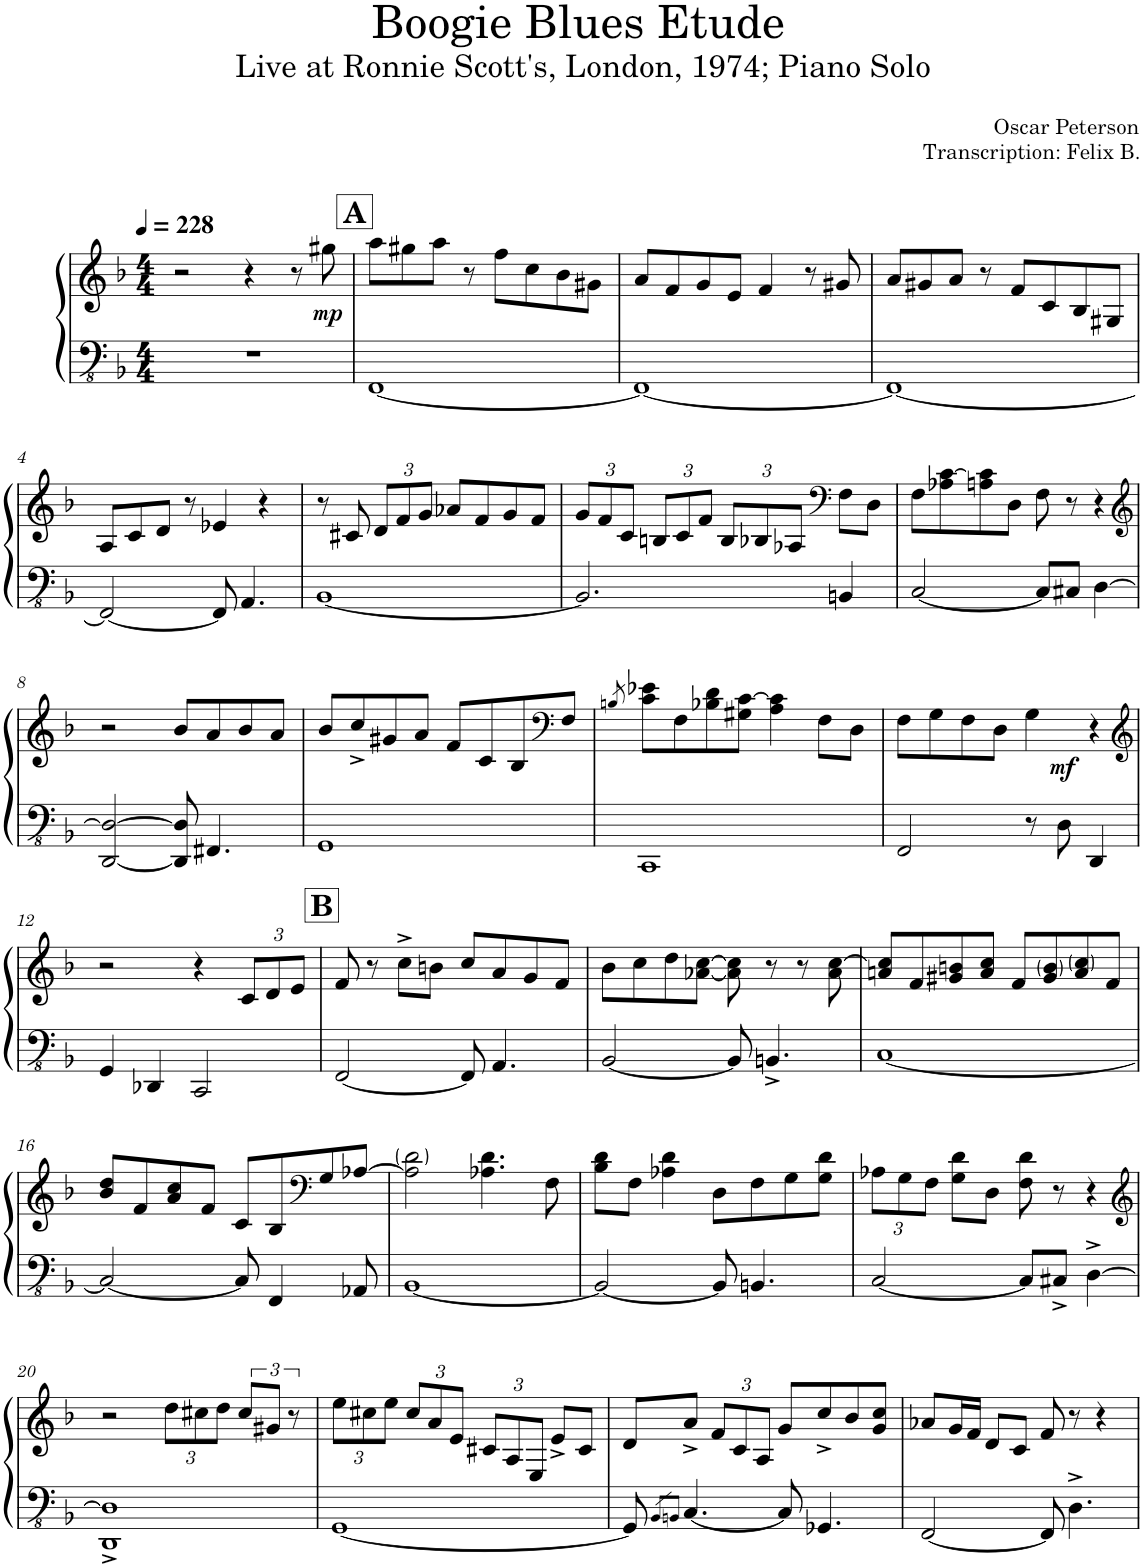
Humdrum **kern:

**kern	**kern	**dynam
*part1	*part1	*part1
*staff2	*staff1	*staff1/2
*I"Piano	*	*
*I'Pno.	*	*
*clefFv4	*clefG2	*
*k[b-]	*k[b-]	*
*M4/4	*M4/4	*
*MM228	*MM228	*
=	=	=
1r	2r	.
.	4r	.
.	8r	.
!	!	!LO:DY:b
.	8gg#X\	mp
!!LO:REH:place=s1:a:B:cj:fs=14:t=A
=1	=1	=1
[1FFF	8aa\L	.
.	8gg#X\	.
.	8aa\J	.
.	8r	.
.	8ff\L	.
.	8cc\	.
.	8b-\	.
.	8g#X\J	.
=2	=2	=2
1FFF_	8a/L	.
.	8f/	.
.	8g/	.
.	8e/J	.
.	4f/	.
.	8r	.
.	8g#X/	.
=3	=3	=3
1FFF_	8a/L	.
.	8g#X/	.
.	8a/J	.
.	8r	.
.	8f/L	.
.	8c/	.
.	8B-/	.
.	8G#X/J	.
!!LO:LB:g=z
=4	=4	=4
2FFF/_	8A/L	.
.	8c/	.
.	8d/J	.
.	8r	.
8FFF/]	4e-X/	.
4.AAA/	.	.
.	4r	.
=5	=5	=5
[1BBB-	8r	.
.	8c#X/	.
*	*Xbrackettup	*
.	12d/L	.
.	12f/	.
.	12g/J	.
.	8a-X/L	.
.	8f/	.
.	8g/	.
.	8f/J	.
=6	=6	=6
2.BBB-/]	12g/L	.
.	12f/	.
.	12c/J	.
.	12Bn/L	.
.	12c/	.
.	12f/J	.
.	12B/L	.
.	12B-X/	.
.	12A-X/J	.
*	*clefF4	*
4BBBn/	8F\L	.
.	8D\J	.
=7	=7	=7
[2CC/	8F\L	.
.	8A-X\ [8c\	.
.	8An\ 8c\]	.
.	8D\J	.
8CC/L]	8F\	.
8CC#X/J	8r	.
[4DD\	4r	.
!!LO:LB:g=z
=8	=8	=8
*	*clefG2	*
[2DDD/ 2DD/_	2r	.
8DDD/] 8DD/]	8b-/L	.
4.FFF#X/	8a/	.
.	8b-/	.
.	8a/J	.
=9	=9	=9
1GGG	8b-/L	.
.	8cc^/	.
.	8g#X/	.
.	8a/J	.
.	8f/L	.
.	8c/	.
.	8B-/	.
*	*clefF4	*
.	8F/J	.
=10	=10	=10
.	8qBn/	.
1CCC	8c\ 8e-X\L	.
.	8F\	.
.	8B-X\ 8d\	.
.	8G#X\ [8c\J	.
.	4A\ 4c\]	.
.	8F\L	.
.	8D\J	.
=11	=11	=11
2FFF/	8F\L	.
.	8G\	.
.	8F\	.
.	8D\J	.
8r	4G\	.
!	!	!LO:DY:a=2
8DD\	.	mf
4DDD/	4r	.
!!LO:LB:g=z
=12	=12	=12
*	*clefG2	*
4GGG/	2r	.
4DDD-X/	.	.
2CCC/	4r	.
.	12c/L	.
.	12d/	.
.	12e/J	.
!!LO:REH:place=s1:a:B:cj:fs=14:t=B
=13	=13	=13
[2FFF/	8f/	.
.	8r	.
.	8cc^\L	.
.	8bn\J	.
8FFF/]	8cc/L	.
4.AAA/	8a/	.
.	8g/	.
.	8f/J	.
=14	=14	=14
[2BBB-/	8b-\L	.
.	8cc\	.
.	8dd\	.
.	[8a-X\ [8cc\J	.
8BBB-/]	8a-\] 8cc\]	.
4.BBBn^/	8r	.
.	8r	.
.	8a-\ [8cc\	.
=15	=15	=15
[1CC	8an/ 8cc/]L	.
.	8f/	.
.	8g#X/ 8bn/	.
.	8a/ 8cc/J	.
.	8f/L	.
.	8g#/ 8b/	.
.	8a/ 8cc/	.
.	8f/J	.
!!LO:LB:g=z
=16	=16	=16
2CC/_	8b-/ 8dd/L	.
.	8f/	.
.	8a/ 8cc/	.
.	8f/J	.
8CC/]	8c/L	.
4FFF/	8B-/	.
*	*clefF4	*
.	8G/	.
8AAA-X/	[8A-X/J	.
=17	=17	=17
[1BBB-	2A-\] 2d\	.
.	4.A-X\ 4.d\	.
.	8F\	.
=18	=18	=18
2BBB-/_	8B-\ 8d\L	.
.	8F\J	.
.	4A-X\ 4d\	.
8BBB-/]	8D\L	.
4.BBBn/	8F\	.
.	8G\	.
.	8G\ 8d\J	.
=19	=19	=19
[2CC/	12A-X\L	.
.	12G\	.
.	12F\J	.
.	8G\ 8d\L	.
.	8D\J	.
8CC/L]	8F\ 8d\	.
8CC#X^/J	8r	.
[4DD^\	4r	.
!!LO:LB:g=z
=20	=20	=20
*	*clefG2	*
1DDD^ 1DD]^	2r	.
.	12dd\L	.
.	12cc#X\	.
.	12dd\J	.
*	*brackettup	*
.	12cc#/L	.
.	12g#X/J	.
.	12r	.
=21	=21	=21
*	*Xbrackettup	*
[1GGG	12ee\L	.
.	12cc#X\	.
.	12ee\J	.
.	12cc#/L	.
.	12a/	.
.	12e/J	.
.	12c#X/L	.
.	12A/	.
.	12E/J	.
.	8e^/L	.
.	8c#/J	.
=22	=22	=22
8GGG/]	8d/L	.
8qBBB-/L	.	.
8qBBBn/J	.	.
[4.CC/	8a^/J	.
.	12f/L	.
.	12c/	.
.	12A/J	.
8CC/]	8g/L	.
4.GGG-X/	8cc^/	.
.	8b-/	.
.	8g/ 8cc/J	.
=23	=23	=23
[2FFF/	8a-X/L	.
.	16g/L	.
.	16f/JJ	.
.	8d/L	.
.	8c/J	.
8FFF/]	8f/	.
4.DD^\	8r	.
.	4r	.
=	=	=
*-	*-	*-
